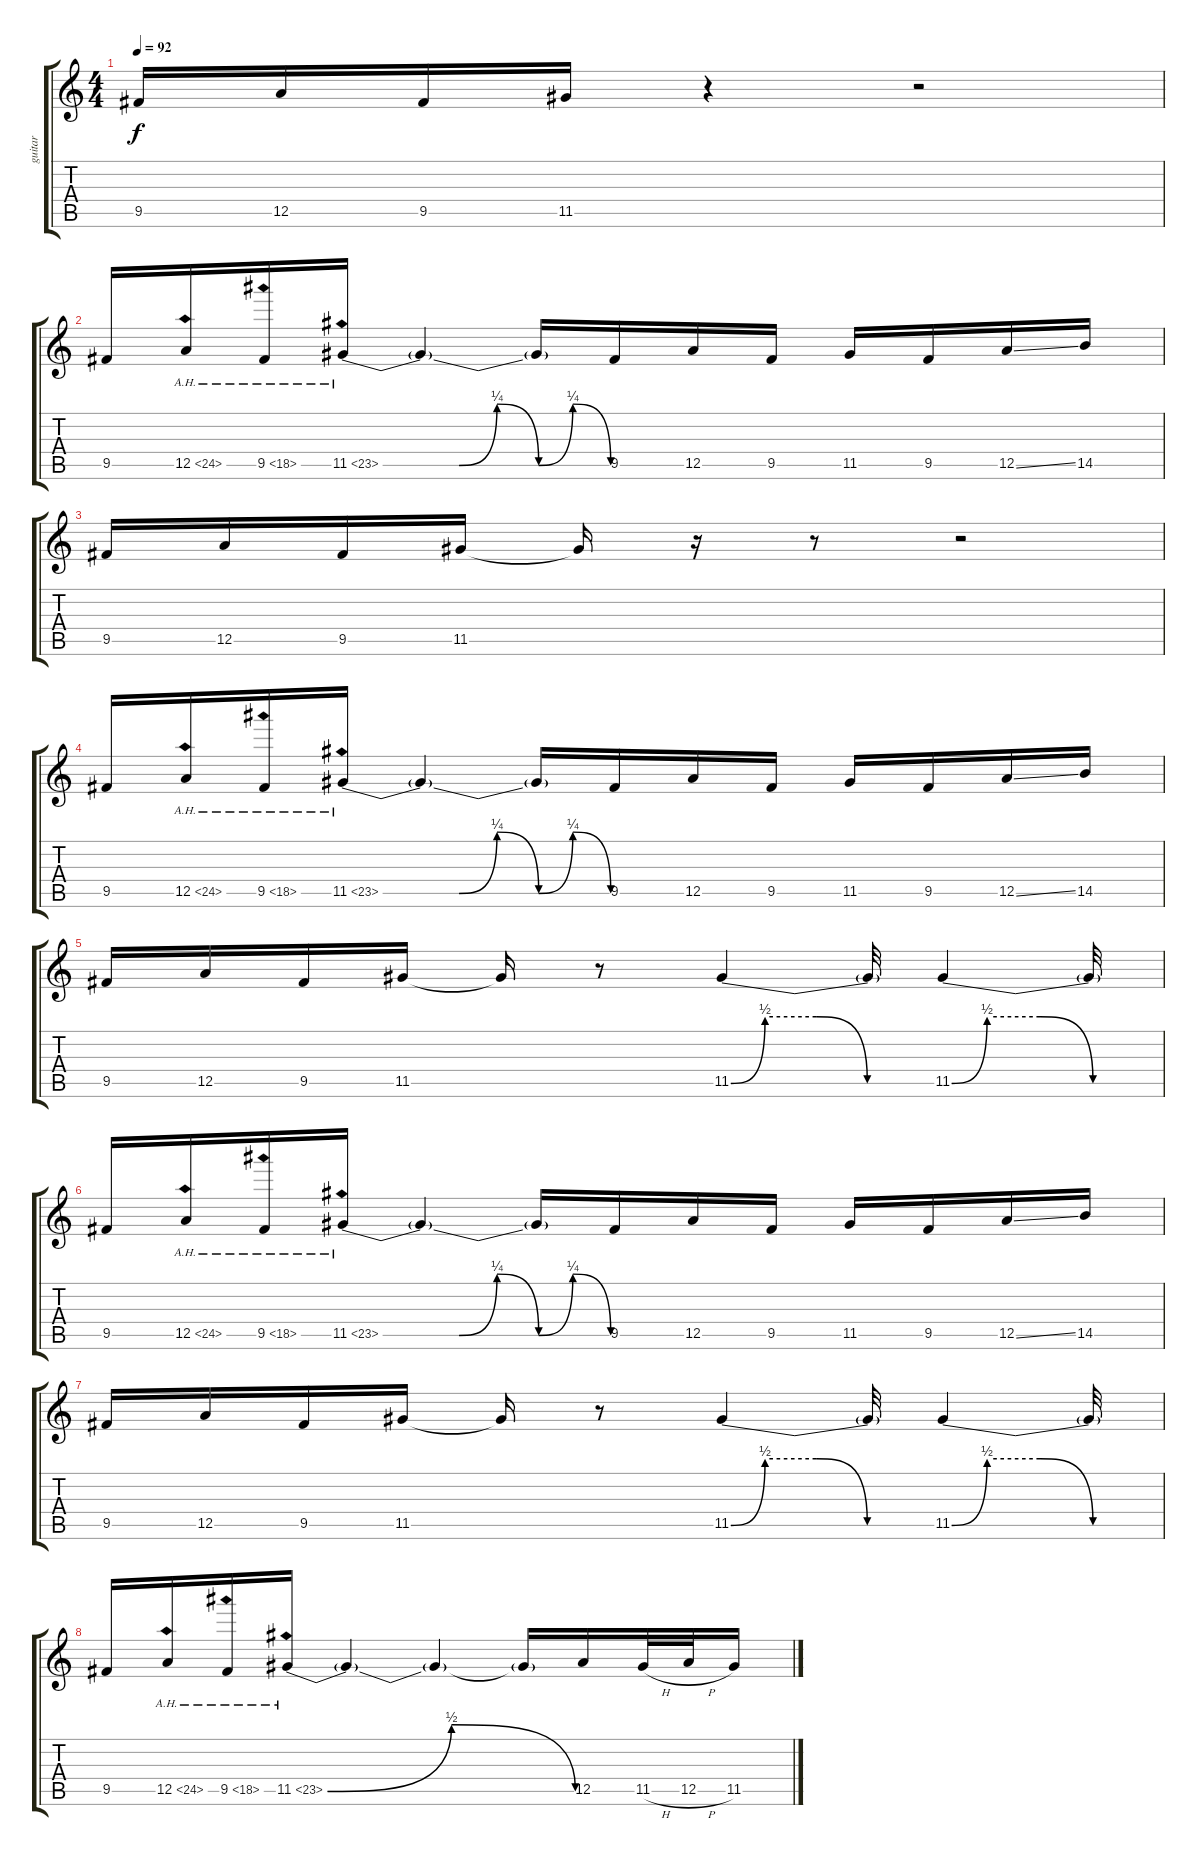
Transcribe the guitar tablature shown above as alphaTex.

\track ("guitar" "guitar") {instrument overdrivenguitar}
\staff {score tabs}
\tuning (E4 B3 G3 D3 A2 E2) {hide}
\ts (4 4)
\tempo 92
\clef g2
\ks c
9.5.16{dy f} 12.5.16 9.5.16 11.5.16 r.4 r.2 |
9.5.16 12.5{ah 12}.16 9.5{ah 9}.16 11.5{be (custom 0 0 20 0 30 1 41 0 50 1 60 0) ah 12}.16 11.5{t}.4 11.5{t}.16 9.5.16 12.5.16 9.5.16 11.5.16 9.5.16 12.5{ss}.16 14.5.16 |
9.5.16 12.5.16 9.5.16 11.5.16 11.5{t}.16 r.16 r.8 r.2 |
9.5.16 12.5{ah 12}.16 9.5{ah 9}.16 11.5{be (custom 0 0 20 0 30 1 41 0 50 1 60 0) ah 12}.16 11.5{t}.4 11.5{t}.16 9.5.16 12.5.16 9.5.16 11.5.16 9.5.16 12.5{ss}.16 14.5.16 |
9.5.16 12.5.16 9.5.16 11.5.16 11.5{t}.16 r.8 11.5{be (custom 0 0 10 2 25 2 40 0 60 0)}.4 11.5{t}.32 11.5{be (custom 0 0 10 2 25 2 40 0 60 0)}.4 11.5{t}.32 |
9.5.16 12.5{ah 12}.16 9.5{ah 9}.16 11.5{be (custom 0 0 20 0 30 1 41 0 50 1 60 0) ah 12}.16 11.5{t}.4 11.5{t}.16 9.5.16 12.5.16 9.5.16 11.5.16 9.5.16 12.5{ss}.16 14.5.16 |
9.5.16 12.5.16 9.5.16 11.5.16 11.5{t}.16 r.8 11.5{be (custom 0 0 10 2 25 2 40 0 60 0)}.4 11.5{t}.32 11.5{be (custom 0 0 10 2 25 2 40 0 60 0)}.4 11.5{t}.32 |
9.5.16 12.5{ah 12}.16 9.5{ah 9}.16 11.5{be (bendrelease 0 0 55 2 55 2 60 0) ah 12}.16 11.5{t}.4 11.5{t}.4 11.5{t}.16 12.5.16 11.5{h}.32 12.5{h}.32 11.5.16
